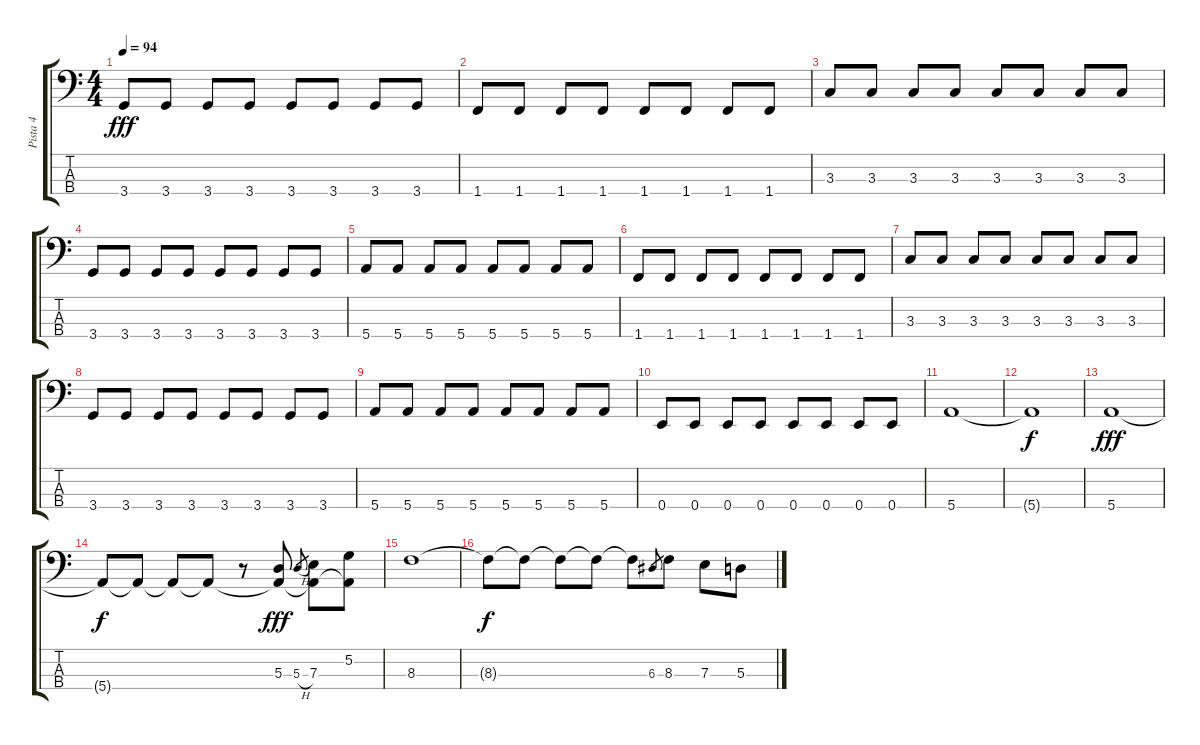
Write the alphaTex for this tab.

\track ("Pista 4" "Pista 4") {instrument electricbassfinger}
\staff {score tabs}
\tuning (G2 D2 A1 E1) {hide}
\ts (4 4)
\tempo 94
\clef f4
\ks c
3.4.8{dy fff} 3.4.8 3.4.8 3.4.8 3.4.8 3.4.8 3.4.8 3.4.8 |
1.4.8 1.4.8 1.4.8 1.4.8 1.4.8 1.4.8 1.4.8 1.4.8 |
3.3.8 3.3.8 3.3.8 3.3.8 3.3.8 3.3.8 3.3.8 3.3.8 |
3.4.8 3.4.8 3.4.8 3.4.8 3.4.8 3.4.8 3.4.8 3.4.8 |
5.4.8 5.4.8 5.4.8 5.4.8 5.4.8 5.4.8 5.4.8 5.4.8 |
1.4.8 1.4.8 1.4.8 1.4.8 1.4.8 1.4.8 1.4.8 1.4.8 |
3.3.8 3.3.8 3.3.8 3.3.8 3.3.8 3.3.8 3.3.8 3.3.8 |
3.4.8 3.4.8 3.4.8 3.4.8 3.4.8 3.4.8 3.4.8 3.4.8 |
5.4.8 5.4.8 5.4.8 5.4.8 5.4.8 5.4.8 5.4.8 5.4.8 |
0.4.8 0.4.8 0.4.8 0.4.8 0.4.8 0.4.8 0.4.8 0.4.8 |
5.4.1 |
5.4{t}.1{dy f} |
5.4.1{dy fff} |
5.4{t}.8{dy f} 5.4{t}.8 5.4{t}.8 5.4{t}.8 r.8 (5.3 5.4{t}).8{dy fff} 5.3{h}.8{gr} (7.3 5.4{t}).8 (5.2 5.4{t}).8 |
8.3.1 |
8.3{t}.8{dy f} 8.3{t}.8 8.3{t}.8 8.3{t}.8 8.3{t}.8 6.3.8{gr} 8.3.8 7.3.8 5.3.8
